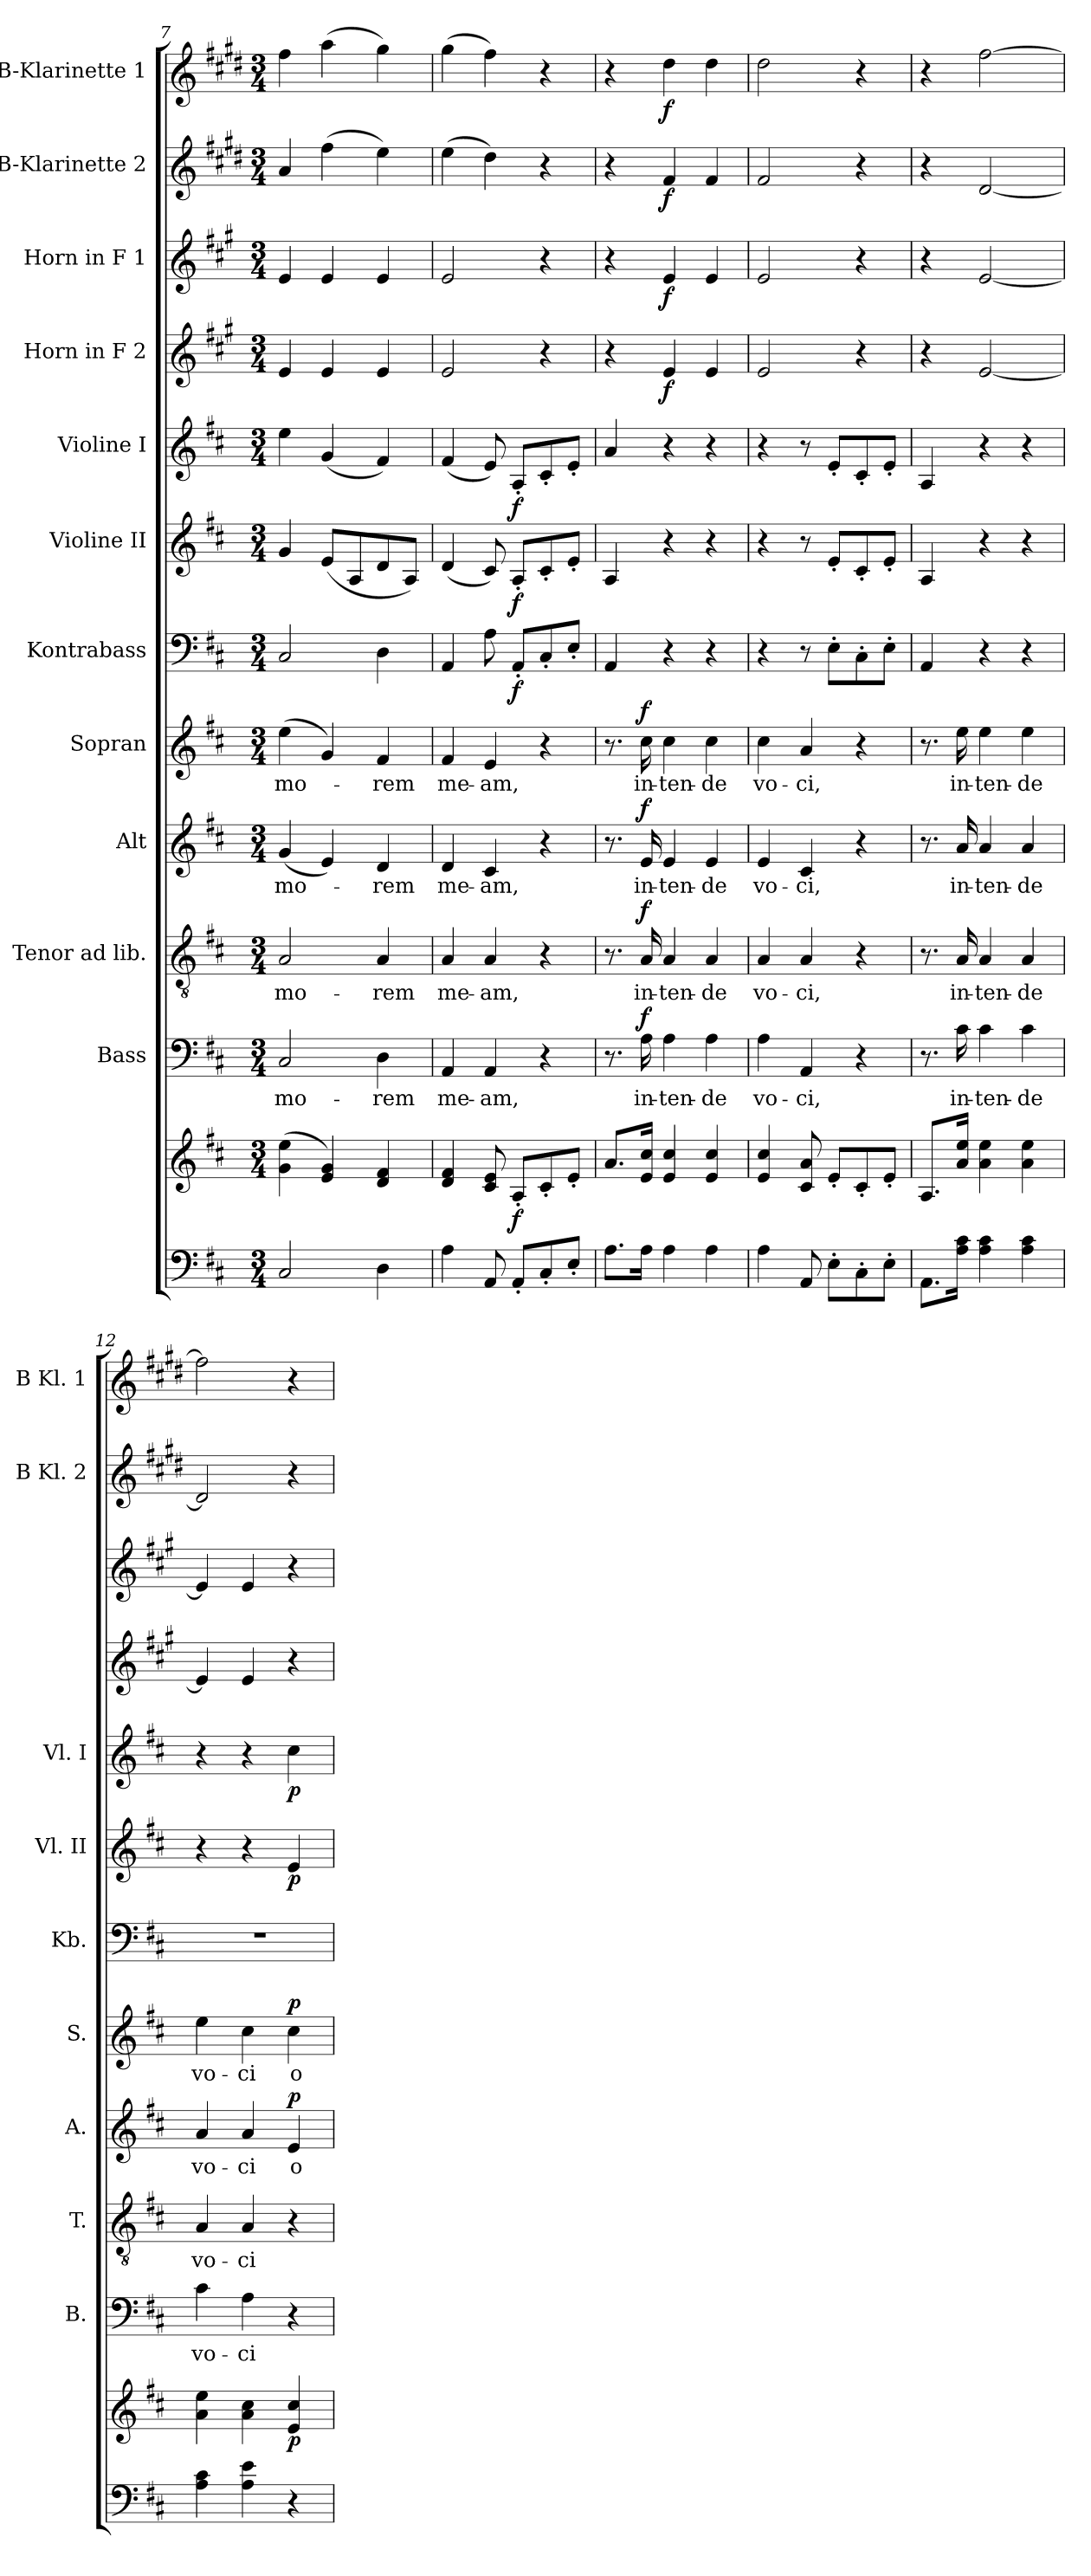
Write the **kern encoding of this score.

**kern	**kern	**dynam	**kern	**text	**dynam	**kern	**text	**dynam	**kern	**text	**dynam	**kern	**text	**dynam	**kern	**dynam	**kern	**dynam	**kern	**dynam	**kern	**dynam	**kern	**dynam	**kern	**dynam	**kern	**dynam
*part12	*part12	*part12	*part11	*part11	*part11	*part10	*part10	*part10	*part9	*part9	*part9	*part8	*part8	*part8	*part7	*part7	*part6	*part6	*part5	*part5	*part4	*part4	*part3	*part3	*part2	*part2	*part1	*part1
*staff13	*staff12	*staff12/13	*staff11	*staff11	*staff11	*staff10	*staff10	*staff10	*staff9	*staff9	*staff9	*staff8	*staff8	*staff8	*staff7	*staff7	*staff6	*staff6	*staff5	*staff5	*staff4	*staff4	*staff3	*staff3	*staff2	*staff2	*staff1	*staff1
*	*	*	*I"Bass	*	*	*I"Tenor ad lib.	*	*	*I"Alt	*	*	*I"Sopran	*	*	*I"Kontrabass	*	*I"Violine II	*	*I"Violine I	*	*I"Horn in F 2	*	*I"Horn in F 1	*	*I"B-Klarinette 2	*	*I"B-Klarinette 1	*
*	*	*	*I'B.	*	*	*I'T.	*	*	*I'A.	*	*	*I'S.	*	*	*I'Kb.	*	*I'Vl. II	*	*I'Vl. I	*	*	*	*	*	*I'B Kl. 2	*	*I'B Kl. 1	*
*clefF4	*clefG2	*	*clefF4	*	*	*clefGv2	*	*	*clefG2	*	*	*clefG2	*	*	*clefF4	*	*clefG2	*	*clefG2	*	*clefG2	*	*clefG2	*	*clefG2	*	*clefG2	*
*	*	*	*	*	*	*	*	*	*	*	*	*	*	*	*ITrd7c12	*	*	*	*	*	*ITrd4c7	*	*ITrd4c7	*	*ITrd1c2	*	*ITrd1c2	*
*k[f#c#]	*k[f#c#]	*	*k[f#c#]	*	*	*k[f#c#]	*	*	*k[f#c#]	*	*	*k[f#c#]	*	*	*k[f#c#]	*	*k[f#c#]	*	*k[f#c#]	*	*k[f#c#]	*	*k[f#c#]	*	*k[f#c#]	*	*k[f#c#]	*
*D:	*D:	*	*D:	*	*	*D:	*	*	*D:	*	*	*D:	*	*	*D:	*	*D:	*	*D:	*	*D:	*	*D:	*	*D:	*	*D:	*
*M3/4	*M3/4	*	*M3/4	*	*	*M3/4	*	*	*M3/4	*	*	*M3/4	*	*	*M3/4	*	*M3/4	*	*M3/4	*	*M3/4	*	*M3/4	*	*M3/4	*	*M3/4	*
=7	=7	=7	=7	=7	=7	=7	=7	=7	=7	=7	=7	=7	=7	=7	=7	=7	=7	=7	=7	=7	=7	=7	=7	=7	=7	=7	=7	=7
!	!	!	!	!LO:LY:b	!	!	!LO:LY:b	!	!	!LO:LY:b	!	!	!LO:LY:b	!	!	!	!	!	!	!	!	!	!	!	!	!	!	!
2C#/	(>4g\ 4ee\	.	2C#/	-mo-	.	2A/	-mo-	.	(<4g/	-mo-	.	(>4ee\	-mo-	.	2CC#/	.	4g/	.	4ee\	.	4A/	.	4A/	.	4g/	.	4ee\	.
.	4e/ 4g/)	.	.	.	.	.	.	.	4e/)	.	.	4g/)	.	.	.	.	(<8e/L	.	(<4g/	.	4A/	.	4A/	.	(>4ee\	.	(>4gg\	.
.	.	.	.	.	.	.	.	.	.	.	.	.	.	.	.	.	8A/	.	.	.	.	.	.	.	.	.	.	.
!	!	!	!	!LO:LY:b	!	!	!LO:LY:b	!	!	!LO:LY:b	!	!	!LO:LY:b	!	!	!	!	!	!	!	!	!	!	!	!	!	!	!
4D\	4d/ 4f#/	.	4D\	-rem	.	4A/	-rem	.	4d/	-rem	.	4f#/	-rem	.	4DD\	.	8d/	.	4f#/)	.	4A/	.	4A/	.	4dd\)	.	4ff#\)	.
.	.	.	.	.	.	.	.	.	.	.	.	.	.	.	.	.	8A/J)	.	.	.	.	.	.	.	.	.	.	.
=8	=8	=8	=8	=8	=8	=8	=8	=8	=8	=8	=8	=8	=8	=8	=8	=8	=8	=8	=8	=8	=8	=8	=8	=8	=8	=8	=8	=8
!	!	!	!	!LO:LY:b	!	!	!LO:LY:b	!	!	!LO:LY:b	!	!	!LO:LY:b	!	!	!	!	!	!	!	!	!	!	!	!	!	!	!
4A\	4d/ 4f#/	.	4AA/	me-	.	4A/	me-	.	4d/	me-	.	4f#/	me-	.	4AAA/	.	(<4d/	.	(<4f#/	.	2A/	.	2A/	.	(>4dd\	.	(>4ff#\	.
!	!	!	!	!LO:LY:b	!	!	!LO:LY:b	!	!	!LO:LY:b	!	!	!LO:LY:b	!	!	!	!	!	!	!	!	!	!	!	!	!	!	!
8AA/	8c#/ 8e/	.	4AA/	-am,	.	4A/	-am,	.	4c#/	-am,	.	4e/	-am,	.	8AA\	.	8c#/)	.	8e/)	.	.	.	.	.	4cc#\)	.	4ee\)	.
!	!	!LO:DY:b	!	!	!	!	!	!	!	!	!	!	!	!	!	!LO:DY:b	!	!LO:DY:b	!	!LO:DY:b	!	!	!	!	!	!	!	!
8AA'</L	8A'</L	f	.	.	.	.	.	.	.	.	.	.	.	.	8AAA'</L	f	8A'</L	f	8A'</L	f	.	.	.	.	.	.	.	.
8C#'</	8c#'</	.	4r	.	.	4r	.	.	4r	.	.	4r	.	.	8CC#'</	.	8c#'</	.	8c#'</	.	4r	.	4r	.	4r	.	4r	.
8E'</J	8e'</J	.	.	.	.	.	.	.	.	.	.	.	.	.	8EE'</J	.	8e'</J	.	8e'</J	.	.	.	.	.	.	.	.	.
=9	=9	=9	=9	=9	=9	=9	=9	=9	=9	=9	=9	=9	=9	=9	=9	=9	=9	=9	=9	=9	=9	=9	=9	=9	=9	=9	=9	=9
8.A\L	8.a/L	.	8.r	.	.	8.r	.	.	8.r	.	.	8.r	.	.	4AAA/	.	4A/	.	4a/	.	4r	.	4r	.	4r	.	4r	.
!	!	!	!	!LO:LY:b	!LO:DY:a	!	!LO:LY:b	!LO:DY:a	!	!LO:LY:b	!LO:DY:a	!	!LO:LY:b	!LO:DY:a	!	!	!	!	!	!	!	!	!	!	!	!	!	!
16A\Jk	16e/ 16cc#/Jk	.	16A\	in-	f	16A/	in-	f	16e/	in-	f	16cc#\	in-	f	.	.	.	.	.	.	.	.	.	.	.	.	.	.
!	!	!	!	!LO:LY:b	!	!	!LO:LY:b	!	!	!LO:LY:b	!	!	!LO:LY:b	!	!	!	!	!	!	!	!	!LO:DY:b	!	!LO:DY:b	!	!LO:DY:b	!	!LO:DY:b
4A\	4e/ 4cc#/	.	4A\	-ten-	.	4A/	-ten-	.	4e/	-ten-	.	4cc#\	-ten-	.	4r	.	4r	.	4r	.	4A/	f	4A/	f	4e/	f	4cc#\	f
!	!	!	!	!LO:LY:b	!	!	!LO:LY:b	!	!	!LO:LY:b	!	!	!LO:LY:b	!	!	!	!	!	!	!	!	!	!	!	!	!	!	!
4A\	4e/ 4cc#/	.	4A\	-de	.	4A/	-de	.	4e/	-de	.	4cc#\	-de	.	4r	.	4r	.	4r	.	4A/	.	4A/	.	4e/	.	4cc#\	.
=10	=10	=10	=10	=10	=10	=10	=10	=10	=10	=10	=10	=10	=10	=10	=10	=10	=10	=10	=10	=10	=10	=10	=10	=10	=10	=10	=10	=10
!	!	!	!	!LO:LY:b	!	!	!LO:LY:b	!	!	!LO:LY:b	!	!	!LO:LY:b	!	!	!	!	!	!	!	!	!	!	!	!	!	!	!
4A\	4e/ 4cc#/	.	4A\	vo-	.	4A/	vo-	.	4e/	vo-	.	4cc#\	vo-	.	4r	.	4r	.	4r	.	2A/	.	2A/	.	2e/	.	2cc#\	.
!	!	!	!	!LO:LY:b	!	!	!LO:LY:b	!	!	!LO:LY:b	!	!	!LO:LY:b	!	!	!	!	!	!	!	!	!	!	!	!	!	!	!
8AA/	8c#/ 8a/	.	4AA/	-ci,	.	4A/	-ci,	.	4c#/	-ci,	.	4a/	-ci,	.	8r	.	8r	.	8r	.	.	.	.	.	.	.	.	.
8E'>\L	8e'</L	.	.	.	.	.	.	.	.	.	.	.	.	.	8EE'>\L	.	8e'</L	.	8e'</L	.	.	.	.	.	.	.	.	.
8C#'>\	8c#'</	.	4r	.	.	4r	.	.	4r	.	.	4r	.	.	8CC#'>\	.	8c#'</	.	8c#'</	.	4r	.	4r	.	4r	.	4r	.
8E'>\J	8e'</J	.	.	.	.	.	.	.	.	.	.	.	.	.	8EE'>\J	.	8e'</J	.	8e'</J	.	.	.	.	.	.	.	.	.
=11	=11	=11	=11	=11	=11	=11	=11	=11	=11	=11	=11	=11	=11	=11	=11	=11	=11	=11	=11	=11	=11	=11	=11	=11	=11	=11	=11	=11
8.AA\L	8.A/L	.	8.r	.	.	8.r	.	.	8.r	.	.	8.r	.	.	4AAA/	.	4A/	.	4A/	.	4r	.	4r	.	4r	.	4r	.
!	!	!	!	!LO:LY:b	!	!	!LO:LY:b	!	!	!LO:LY:b	!	!	!LO:LY:b	!	!	!	!	!	!	!	!	!	!	!	!	!	!	!
16A\ 16c#\Jk	16a/ 16ee/Jk	.	16c#\	in-	.	16A/	in-	.	16a/	in-	.	16ee\	in-	.	.	.	.	.	.	.	.	.	.	.	.	.	.	.
!	!	!	!	!LO:LY:b	!	!	!LO:LY:b	!	!	!LO:LY:b	!	!	!LO:LY:b	!	!	!	!	!	!	!	!	!	!	!	!	!	!	!
4A\ 4c#\	4a\ 4ee\	.	4c#\	-ten-	.	4A/	-ten-	.	4a/	-ten-	.	4ee\	-ten-	.	4r	.	4r	.	4r	.	[2A/	.	[2A/	.	[2c#/	.	[2ee\	.
!	!	!	!	!LO:LY:b	!	!	!LO:LY:b	!	!	!LO:LY:b	!	!	!LO:LY:b	!	!	!	!	!	!	!	!	!	!	!	!	!	!	!
4A\ 4c#\	4a\ 4ee\	.	4c#\	-de	.	4A/	-de	.	4a/	-de	.	4ee\	-de	.	4r	.	4r	.	4r	.	.	.	.	.	.	.	.	.
!!LO:PB:g=z
=12	=12	=12	=12	=12	=12	=12	=12	=12	=12	=12	=12	=12	=12	=12	=12	=12	=12	=12	=12	=12	=12	=12	=12	=12	=12	=12	=12	=12
!	!	!	!	!LO:LY:b	!	!	!LO:LY:b	!	!	!LO:LY:b	!	!	!LO:LY:b	!	!	!	!	!	!	!	!	!	!	!	!	!	!	!
4A\ 4c#\	4a\ 4ee\	.	4c#\	vo-	.	4A/	vo-	.	4a/	vo-	.	4ee\	vo-	.	2.r	.	4r	.	4r	.	4A/]	.	4A/]	.	2c#/]	.	2ee\]	.
!	!	!	!	!LO:LY:b	!	!	!LO:LY:b	!	!	!LO:LY:b	!	!	!LO:LY:b	!	!	!	!	!	!	!	!	!	!	!	!	!	!	!
4A\ 4e\	4a\ 4cc#\	.	4A\	-ci	.	4A/	-ci	.	4a/	-ci	.	4cc#\	-ci	.	.	.	4r	.	4r	.	4A/	.	4A/	.	.	.	.	.
!	!	!LO:DY:b	!	!	!	!	!	!	!	!LO:LY:b	!LO:DY:a	!	!LO:LY:b	!LO:DY:a	!	!	!	!LO:DY:b	!	!LO:DY:b	!	!	!	!	!	!	!	!
4r	4e/ 4cc#/	p	4r	.	.	4r	.	.	4e/	o-	p	4cc#\	o-	p	.	.	4e/	p	4cc#\	p	4r	.	4r	.	4r	.	4r	.
=	=	=	=	=	=	=	=	=	=	=	=	=	=	=	=	=	=	=	=	=	=	=	=	=	=	=	=	=
*-	*-	*-	*-	*-	*-	*-	*-	*-	*-	*-	*-	*-	*-	*-	*-	*-	*-	*-	*-	*-	*-	*-	*-	*-	*-	*-	*-	*-
